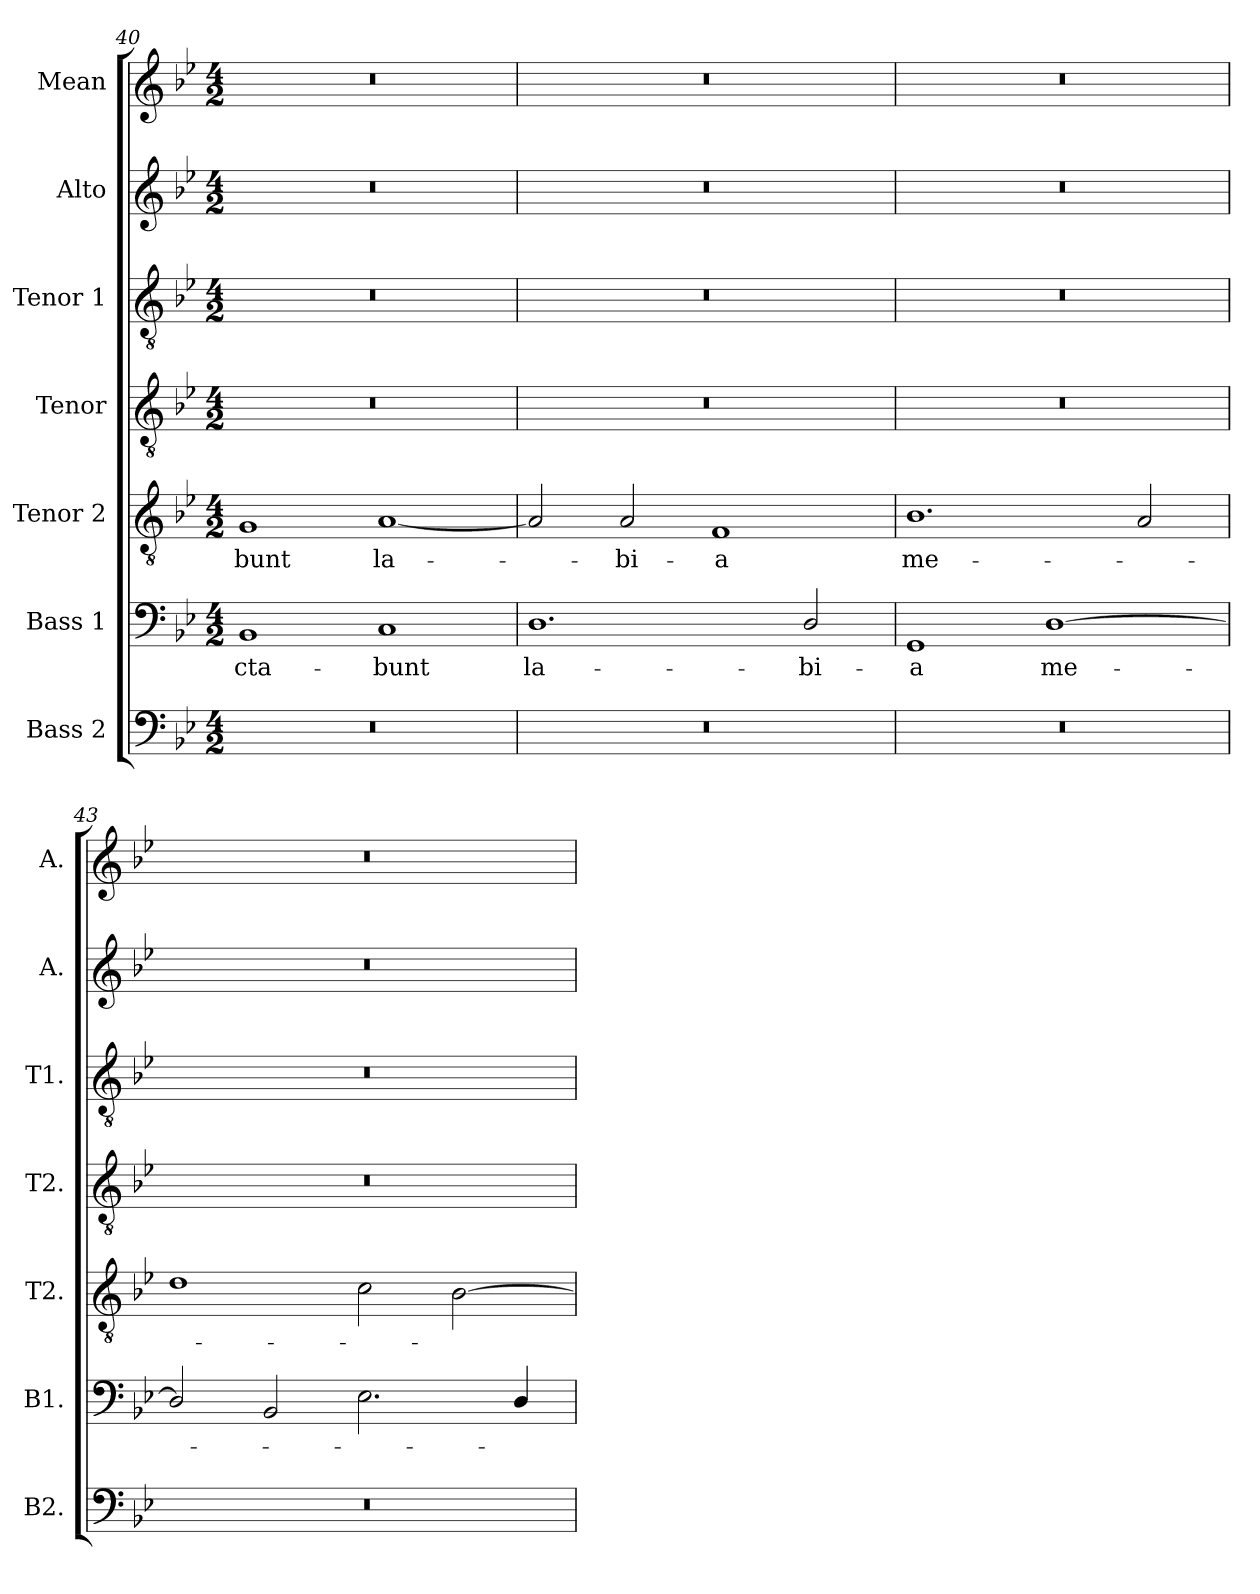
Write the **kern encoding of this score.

**kern	**kern	**text	**kern	**text	**kern	**kern	**kern	**kern
*part7	*part6	*part6	*part5	*part5	*part4	*part3	*part2	*part1
*staff7	*staff6	*staff6	*staff5	*staff5	*staff4	*staff3	*staff2	*staff1
*I"Bass 2	*I"Bass 1	*	*I"Tenor 2	*	*I"Tenor	*I"Tenor 1	*I"Alto	*I"Mean
*I'B2.	*I'B1.	*	*I'T2.	*	*I'T2.	*I'T1.	*I'A.	*I'A.
!!LO:LB:g=z
*clefF4	*clefF4	*	*clefGv2	*	*clefGv2	*clefGv2	*clefG2	*clefG2
*	*	*	*ITrd7c12	*	*ITrd7c12	*ITrd7c12	*	*
*k[b-e-]	*k[b-e-]	*	*k[b-e-]	*	*k[b-e-]	*k[b-e-]	*k[b-e-]	*k[b-e-]
*B-:	*B-:	*	*B-:	*	*B-:	*B-:	*B-:	*B-:
*M4/2	*M4/2	*	*M4/2	*	*M4/2	*M4/2	*M4/2	*M4/2
=40	=40	=40	=40	=40	=40	=40	=40	=40
!LO:N:vis=1	!	!	!	!	!	!	!	!
!	!	!LO:LY:b:color=#000000	!	!	!	!	!	!
!	!	!	!	!LO:LY:b:color=#000000	!LO:N:vis=1	!LO:N:vis=1	!LO:N:vis=1	!LO:N:vis=1
0r	1BB-i	-cta-	1GGi	-bunt	0r	0r	0r	0r
!	!	!LO:LY:b:color=#000000	!	!	!	!	!	!
!	!	!	!	!LO:LY:b:color=#000000	!	!	!	!
.	1Ci	-bunt	[1AAi	la-	.	.	.	.
=41	=41	=41	=41	=41	=41	=41	=41	=41
!LO:N:vis=1	!	!	!	!	!	!	!	!
!	!	!LO:LY:b:color=#000000	!	!	!LO:N:vis=1	!LO:N:vis=1	!LO:N:vis=1	!LO:N:vis=1
0r	1.Di	la-	2AAi/]	.	0r	0r	0r	0r
!	!	!	!	!LO:LY:b:color=#000000	!	!	!	!
.	.	.	2AAi/	-bi-	.	.	.	.
!	!	!	!	!LO:LY:b:color=#000000	!	!	!	!
.	.	.	1FFi	-a	.	.	.	.
!	!	!LO:LY:b:color=#000000	!	!	!	!	!	!
.	2Di/	-bi-	.	.	.	.	.	.
=42	=42	=42	=42	=42	=42	=42	=42	=42
!LO:N:vis=1	!	!	!	!	!	!	!	!
!	!	!LO:LY:b:color=#000000	!	!	!	!	!	!
!	!	!	!	!LO:LY:b:color=#000000	!LO:N:vis=1	!LO:N:vis=1	!LO:N:vis=1	!LO:N:vis=1
0r	1GGi	-a	1.BB-i	me-	0r	0r	0r	0r
!	!	!LO:LY:b:color=#000000	!	!	!	!	!	!
.	[1Di	me-	.	.	.	.	.	.
.	.	.	2AAi/	.	.	.	.	.
=43	=43	=43	=43	=43	=43	=43	=43	=43
!LO:N:vis=1	!	!	!	!	!LO:N:vis=1	!LO:N:vis=1	!LO:N:vis=1	!LO:N:vis=1
0r	2Di/]	.	1Di	.	0r	0r	0r	0r
.	2BB-i/	.	.	.	.	.	.	.
.	2.E-i\	.	2Ci\	.	.	.	.	.
.	.	.	[2BB-i\	.	.	.	.	.
.	4Di/	.	.	.	.	.	.	.
=	=	=	=	=	=	=	=	=
*-	*-	*-	*-	*-	*-	*-	*-	*-
